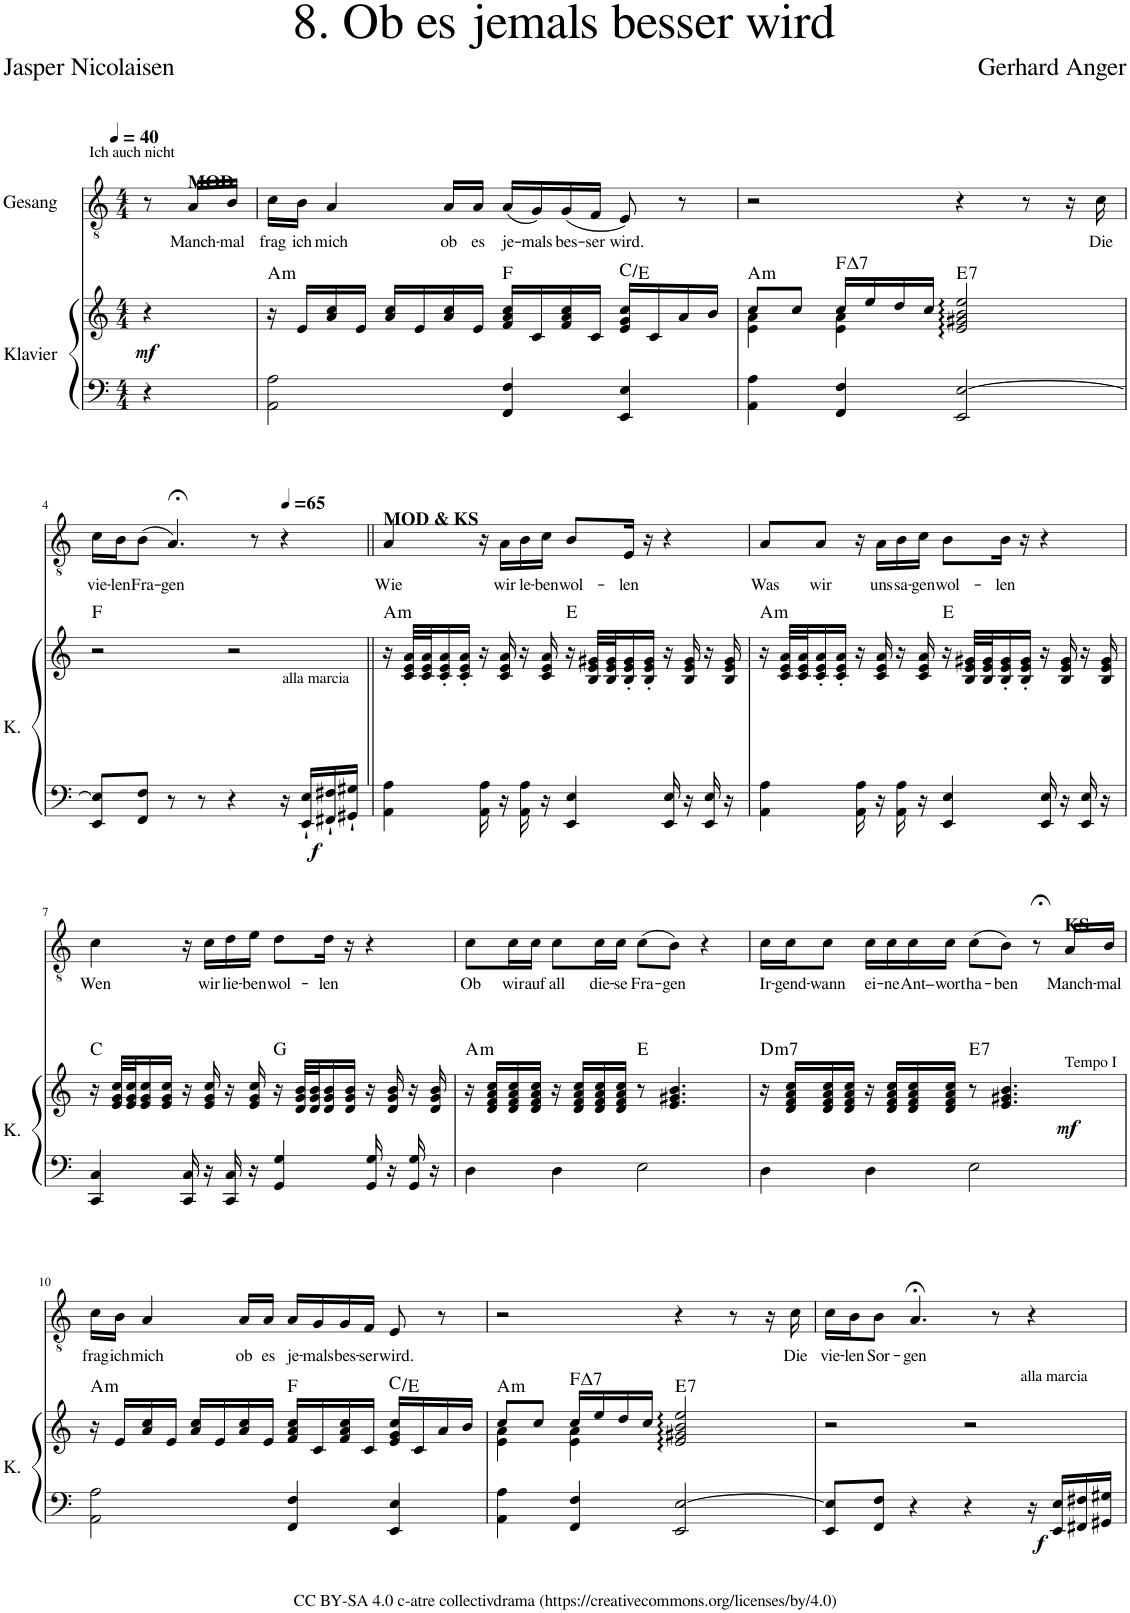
**kern	**kern	**dynam	**harte	**kern	**text
*part2	*part2	*part2	*part2	*part1	*part1
*staff3	*staff2	*staff2/3	*	*staff1	*staff1
*I"Klavier	*	*	*	*I"Gesang	*
*I'K.	*	*	*	*I'G	*
*clefF4	*clefG2	*	*	*clefGv2	*
*k[]	*k[]	*	*	*k[]	*
*M4/4	*M4/4	*	*	*M4/4	*
*MM40	*MM40	*	*	*MM40	*
=1	=1	=1	=1	=1	=1
!	!	!	!	!LO:TX:a:t=Ich auch nicht	!
!	!	!LO:DY:b	!	!	!
4r	4r	mf	.	8r	.
!	!	!	!	!LO:TX:a:B:t=MOD	!
!	!	!	!	!	!LO:LY:b
.	.	.	.	16A/LL	Manch-
!	!	!	!	!	!LO:LY:b
.	.	.	.	16B/JJ	-mal
=2	=2	=2	=2	=2	=2
!	!	!	!LO:H:kt=m	!	!LO:LY:b
2AA\ 2A\	16r	.	A:min	16c\LL	frag
!	!	!	!	!	!LO:LY:b
.	16e/LL	.	.	16B\JJ	ich
!	!	!	!	!	!LO:LY:b
.	16a/ 16cc/	.	.	4A/	mich
.	16e/JJ	.	.	.	.
.	16a/ 16cc/LL	.	.	.	.
.	16e/	.	.	.	.
!	!	!	!	!	!LO:LY:b
.	16a/ 16cc/	.	.	16A/LL	ob
!	!	!	!	!	!LO:LY:b
.	16e/JJ	.	.	16A/JJ	es
!	!	!	!	!	!LO:LY:b
4FF/ 4F/	16f/ 16a/ 16cc/LL	.	F:maj	(16A/LL	je-
!	!	!	!	!	!LO:LY:b
.	16c/	.	.	16G/)	-mals
!	!	!	!	!	!LO:LY:b
.	16f/ 16a/ 16cc/	.	.	(16G/	bes-
!	!	!	!	!	!LO:LY:b
.	16c/JJ	.	.	16F/JJ	-ser
!	!	!	!	!	!LO:LY:b
4EE/ 4E/	16e/ 16g/ 16cc/LL	.	C:maj/3	8E/)	wird.
.	16c/	.	.	.	.
.	16a/	.	.	8r	.
.	16b/JJ	.	.	.	.
=3	=3	=3	=3	=3	=3
*	*^	*	*	*	*
!	!	!	!	!LO:H:kt=m	!	!
4AA\ 4A\	8cc/L	4e\ 4a\	.	A:min	2r	.
.	8cc/J	.	.	.	.	.
!	!	!	!	!LO:H:kt=7	!	!
4FF/ 4F/	16cc/LL	4e\ 4a\	.	F:maj7	.	.
.	16ee/	.	.	.	.	.
.	16dd/	.	.	.	.	.
.	16cc/JJ	.	.	.	.	.
!	!	!	!	!LO:H:kt=7	!	!
2EE/ [2E/	2e/:: 2g#X/:: 2b/:: 2ee/::	2ryy	.	E:7	4r	.
.	.	.	.	.	8r	.
.	.	.	.	.	16r	.
!	!	!	!	!	!	!LO:LY:b
.	.	.	.	.	16c\	Die
*	*v	*v	*	*	*	*
!!LO:LB:g=z
=4	=4	=4	=4	=4	=4
!	!	!	!	!	!LO:LY:b
8EE/ 8E/]L	2r	.	F:maj	16c\LL	vie-
!	!	!	!	!	!LO:LY:b
.	.	.	.	16B\J	-len
!	!	!	!	!	!LO:LY:b
8FF/ 8F/J	.	.	.	(8B\J	Fra-
!	!	!	!	!	!LO:LY:b
8r	.	.	.	4.A;</)	-gen
8r	.	.	.	.	.
4r	2r	.	.	.	.
.	.	.	.	8r	.
*	*	*	*	*MM65	*
!LO:TX:a:t=alla marcia	!	!	!	!	!
16r	.	.	.	4r	.
!	!	!LO:DY:b=2	!	!	!
16EE/` 16E/`LL	.	f	.	.	.
16FF#X/` 16F#X/`	.	.	.	.	.
16GG#X/` 16G#X/`JJ	.	.	.	.	.
=5||	=5||	=5||	=5||	=5||	=5||
!	!	!	!	!LO:TX:a:B:t=MOD & KS	!
!	!	!	!LO:H:kt=m	!	!LO:LY:b
4AA\ 4A\	16r	.	A:min	4A/	Wie
.	32c/ 32e/ 32a/LLL	.	.	.	.
.	32c/ 32e/ 32a/J	.	.	.	.
.	16c/' 16e/' 16a/'	.	.	.	.
.	16c/' 16e/' 16a/'JJ	.	.	.	.
16AA\ 16A\	16r	.	.	16r	.
!	!	!	!	!	!LO:LY:b
16r	16c/ 16e/ 16a/	.	.	16A\LL	wir
!	!	!	!	!	!LO:LY:b
16AA\ 16A\	16r	.	.	16B\	le-
!	!	!	!	!	!LO:LY:b
16r	16c/ 16e/ 16a/	.	.	16c\JJ	-ben
!	!	!	!	!	!LO:LY:b
4EE/ 4E/	16r	.	E:maj	8B/L	wol-
.	32B/ 32e/ 32g#X/LLL	.	.	.	.
.	32B/ 32e/ 32g#/J	.	.	.	.
!	!	!	!	!	!LO:LY:b
.	16B/' 16e/' 16g#/'	.	.	16E/Jk	-len
.	16B/' 16e/' 16g#/'JJ	.	.	16r	.
16EE/ 16E/	16r	.	.	4r	.
16r	16B/ 16e/ 16g#/	.	.	.	.
16EE/ 16E/	16r	.	.	.	.
16r	16B/ 16e/ 16g#/	.	.	.	.
=6	=6	=6	=6	=6	=6
!	!	!	!LO:H:kt=m	!	!LO:LY:b
4AA\ 4A\	16r	.	A:min	8A/L	Was
.	32c/ 32e/ 32a/LLL	.	.	.	.
.	32c/ 32e/ 32a/J	.	.	.	.
!	!	!	!	!	!LO:LY:b
.	16c/' 16e/' 16a/'	.	.	8A/J	wir
.	16c/' 16e/' 16a/'JJ	.	.	.	.
16AA\ 16A\	16r	.	.	16r	.
!	!	!	!	!	!LO:LY:b
16r	16c/ 16e/ 16a/	.	.	16A\LL	uns
!	!	!	!	!	!LO:LY:b
16AA\ 16A\	16r	.	.	16B\	sa-
!	!	!	!	!	!LO:LY:b
16r	16c/ 16e/ 16a/	.	.	16c\JJ	-gen
!	!	!	!	!	!LO:LY:b
4EE/ 4E/	16r	.	E:maj	8B\L	wol-
.	32B/ 32e/ 32g#X/LLL	.	.	.	.
.	32B/ 32e/ 32g#/J	.	.	.	.
!	!	!	!	!	!LO:LY:b
.	16B/' 16e/' 16g#/'	.	.	16B\Jk	-len
.	16B/' 16e/' 16g#/'JJ	.	.	16r	.
16EE/ 16E/	16r	.	.	4r	.
16r	16B/ 16e/ 16g#/	.	.	.	.
16EE/ 16E/	16r	.	.	.	.
16r	16B/ 16e/ 16g#/	.	.	.	.
!!LO:LB:g=z
=7	=7	=7	=7	=7	=7
!	!	!	!	!	!LO:LY:b
4CC/ 4C/	16r	.	C:maj	4c\	Wen
.	32e/ 32g/ 32cc/LLL	.	.	.	.
.	32e/ 32g/ 32cc/J	.	.	.	.
.	16e/ 16g/ 16cc/	.	.	.	.
.	16e/ 16g/ 16cc/JJ	.	.	.	.
16CC/ 16C/	16r	.	.	16r	.
!	!	!	!	!	!LO:LY:b
16r	16e/ 16g/ 16cc/	.	.	16c\LL	wir
!	!	!	!	!	!LO:LY:b
16CC/ 16C/	16r	.	.	16d\	lie-
!	!	!	!	!	!LO:LY:b
16r	16e/ 16g/ 16cc/	.	.	16e\JJ	-ben
!	!	!	!	!	!LO:LY:b
4GG/ 4G/	16r	.	G:maj	8d\L	wol-
.	32d/ 32g/ 32b/LLL	.	.	.	.
.	32d/ 32g/ 32b/J	.	.	.	.
!	!	!	!	!	!LO:LY:b
.	16d/ 16g/ 16b/	.	.	16d\Jk	-len
.	16d/ 16g/ 16b/JJ	.	.	16r	.
16GG/ 16G/	16r	.	.	4r	.
16r	16d/ 16g/ 16b/	.	.	.	.
16GG/ 16G/	16r	.	.	.	.
16r	16d/ 16g/ 16b/	.	.	.	.
=8	=8	=8	=8	=8	=8
!	!	!	!LO:H:kt=m	!	!LO:LY:b
4D\	16r	.	A:min	8c\L	Ob
.	16d/ 16f/ 16a/ 16cc/LL	.	.	.	.
!	!	!	!	!	!LO:LY:b
.	16d/ 16f/ 16a/ 16cc/	.	.	16c\L	wir
!	!	!	!	!	!LO:LY:b
.	16d/ 16f/ 16a/ 16cc/JJ	.	.	16c\JJ	auf
!	!	!	!	!	!LO:LY:b
4D\	16r	.	.	8c\L	all
.	16d/ 16f/ 16a/ 16cc/LL	.	.	.	.
!	!	!	!	!	!LO:LY:b
.	16d/ 16f/ 16a/ 16cc/	.	.	16c\L	die-
!	!	!	!	!	!LO:LY:b
.	16d/ 16f/ 16a/ 16cc/JJ	.	.	16c\JJ	-se
!	!	!	!	!	!LO:LY:b
2E\	8r	.	E:maj	(8c\L	Fra-
!	!	!	!	!	!LO:LY:b
.	4.e/ 4.g#X/ 4.b/	.	.	8B\J)	-gen
.	.	.	.	4r	.
=9	=9	=9	=9	=9	=9
!	!	!	!LO:H:kt=m7	!	!LO:LY:b
4D\	16r	.	D:min7	16c\LL	Ir-
!	!	!	!	!	!LO:LY:b
.	16d/ 16f/ 16a/ 16cc/LL	.	.	16c\J	-gend-
!	!	!	!	!	!LO:LY:b
.	16d/ 16f/ 16a/ 16cc/	.	.	8c\J	-wann
.	16d/ 16f/ 16a/ 16cc/JJ	.	.	.	.
!	!	!	!	!	!LO:LY:b
4D\	16r	.	.	16c\LL	ei-
!	!	!	!	!	!LO:LY:b
.	16d/ 16f/ 16a/ 16cc/LL	.	.	16c\	-ne
!	!	!	!	!	!LO:LY:b
.	16d/ 16f/ 16a/ 16cc/	.	.	16c\	Ant–
!	!	!	!	!	!LO:LY:b
.	16d/ 16f/ 16a/ 16cc/JJ	.	.	16c\JJ	wort
!	!	!	!LO:H:kt=7	!	!LO:LY:b
2E\	8r	.	E:7	(8c\L	ha-
!	!	!LO:DY:b	!	!	!LO:LY:b
.	4.e/ 4.g#X/ 4.b/	mf	.	8B\J)	-ben
.	.	.	.	8r;<	.
!	!	!	!	!LO:TX:b:t=Tempo I	!
!	!	!	!	!LO:TX:a:B:t=KS	!
!	!	!	!	!	!LO:LY:b
.	.	.	.	16A/LL	Manch-
!	!	!	!	!	!LO:LY:b
.	.	.	.	16B/JJ	-mal
!!LO:LB:g=z
=10	=10	=10	=10	=10	=10
!	!	!	!LO:H:kt=m	!	!LO:LY:b
2AA\ 2A\	16r	.	A:min	16c\LL	frag
!	!	!	!	!	!LO:LY:b
.	16e/LL	.	.	16B\JJ	ich
!	!	!	!	!	!LO:LY:b
.	16a/ 16cc/	.	.	4A/	mich
.	16e/JJ	.	.	.	.
.	16a/ 16cc/LL	.	.	.	.
.	16e/	.	.	.	.
!	!	!	!	!	!LO:LY:b
.	16a/ 16cc/	.	.	16A/LL	ob
!	!	!	!	!	!LO:LY:b
.	16e/JJ	.	.	16A/JJ	es
!	!	!	!	!	!LO:LY:b
4FF/ 4F/	16f/ 16a/ 16cc/LL	.	F:maj	16A/LL	je-
!	!	!	!	!	!LO:LY:b
.	16c/	.	.	16G/	-mals
!	!	!	!	!	!LO:LY:b
.	16f/ 16a/ 16cc/	.	.	16G/	bes-
!	!	!	!	!	!LO:LY:b
.	16c/JJ	.	.	16F/JJ	-ser
!	!	!	!	!	!LO:LY:b
4EE/ 4E/	16e/ 16g/ 16cc/LL	.	C:maj/3	8E/	wird.
.	16c/	.	.	.	.
.	16a/	.	.	8r	.
.	16b/JJ	.	.	.	.
=11	=11	=11	=11	=11	=11
*	*^	*	*	*	*
!	!	!	!	!LO:H:kt=m	!	!
4AA\ 4A\	8cc/L	4e\ 4a\	.	A:min	2r	.
.	8cc/J	.	.	.	.	.
!	!	!	!	!LO:H:kt=7	!	!
4FF/ 4F/	16cc/LL	4e\ 4a\	.	F:maj7	.	.
.	16ee/	.	.	.	.	.
.	16dd/	.	.	.	.	.
.	16cc/JJ	.	.	.	.	.
!	!	!	!	!LO:H:kt=7	!	!
2EE/ [2E/	2e/:: 2g#X/:: 2b/:: 2ee/::	2ryy	.	E:7	4r	.
.	.	.	.	.	8r	.
.	.	.	.	.	16r	.
!	!	!	!	!	!	!LO:LY:b
.	.	.	.	.	16c\	Die
*	*v	*v	*	*	*	*
=12	=12	=12	=12	=12	=12
!	!	!	!	!	!LO:LY:b
8EE/ 8E/]L	2r	.	.	16c\LL	vie-
!	!	!	!	!	!LO:LY:b
.	.	.	.	16B\J	-len
!	!	!	!	!	!LO:LY:b
8FF/ 8F/J	.	.	.	8B\J	Sor-
!	!	!	!	!	!LO:LY:b
4r	.	.	.	4.A;</	-gen
!	!LO:TX:a:t=alla marcia	!	!	!	!
4r	2r	.	.	.	.
.	.	.	.	8r	.
!	!	!LO:DY:b=2	!	!	!
16r	.	f	.	4r	.
16EE/ 16E/LL	.	.	.	.	.
16FF#X/ 16F#X/	.	.	.	.	.
16GG#X/ 16G#X/JJ	.	.	.	.	.
=	=	=	=	=	=
*-	*-	*-	*-	*-	*-
